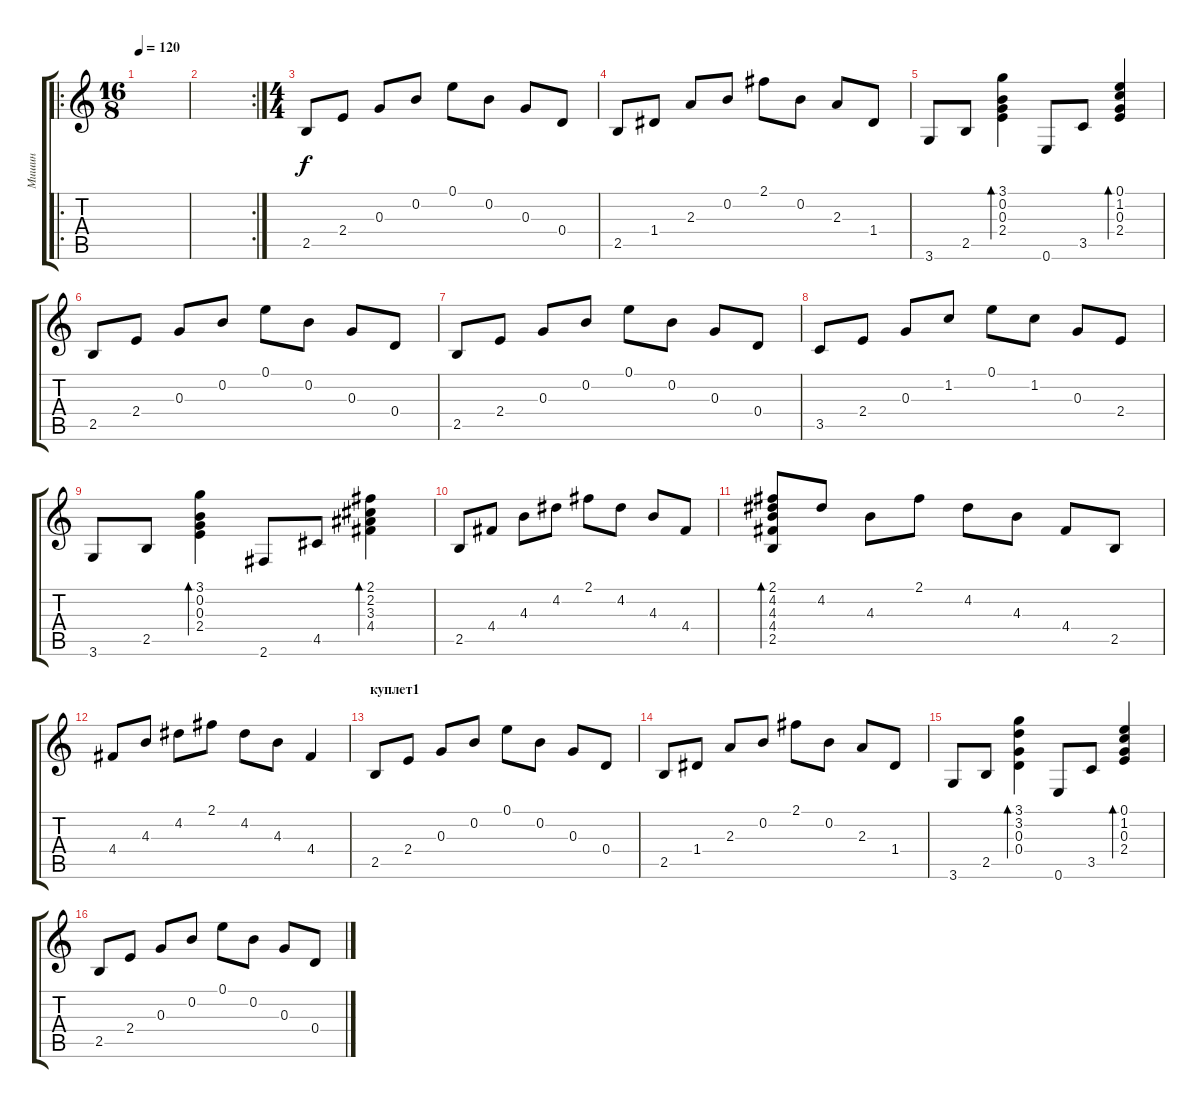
\track ("Мишин" "Мишин") {instrument acousticguitarsteel}
\staff {score tabs}
\tuning (E4 B3 G3 D3 A2 E2) {hide}
\ro
\ts (16 8)
\tempo 120
\clef g2
\ks c
|
\rc 2
|
\ts (4 4)
2.5.8 2.4.8 0.3.8 0.2.8 0.1.8 0.2.8 0.3.8 0.4.8 |
2.5.8 1.4.8 2.3.8 0.2.8 2.1.8 0.2.8 2.3.8 1.4.8 |
3.6.8 2.5.8 (3.1 0.2 0.3 2.4).4{bd 120} 0.6.8 3.5.8 (0.1 1.2 0.3 2.4).4{bd 120} |
2.5.8 2.4.8 0.3.8 0.2.8 0.1.8 0.2.8 0.3.8 0.4.8 |
2.5.8 2.4.8 0.3.8 0.2.8 0.1.8 0.2.8 0.3.8 0.4.8 |
3.5.8 2.4.8 0.3.8 1.2.8 0.1.8 1.2.8 0.3.8 2.4.8 |
3.6.8 2.5.8 (3.1 0.2 0.3 2.4).4{bd 120} 2.6.8 4.5.8 (2.1 2.2 3.3 4.4).4{bd 120} |
2.5.8 4.4.8 4.3.8 4.2.8 2.1.8 4.2.8 4.3.8 4.4.8 |
(2.1 4.2 4.3 4.4 2.5).8{bd 120} 4.2.8 4.3.8 2.1.8 4.2.8 4.3.8 4.4.8 2.5.8 |
4.4.8 4.3.8 4.2.8 2.1.8 4.2.8 4.3.8 4.4.4 |
\section ("" "куплет1")
2.5.8 2.4.8 0.3.8 0.2.8 0.1.8 0.2.8 0.3.8 0.4.8 |
2.5.8 1.4.8 2.3.8 0.2.8 2.1.8 0.2.8 2.3.8 1.4.8 |
3.6.8 2.5.8 (3.1 3.2 0.3 0.4).4{bd 120} 0.6.8 3.5.8 (0.1 1.2 0.3 2.4).4{bd 120} |
2.5.8 2.4.8 0.3.8 0.2.8 0.1.8 0.2.8 0.3.8 0.4.8
